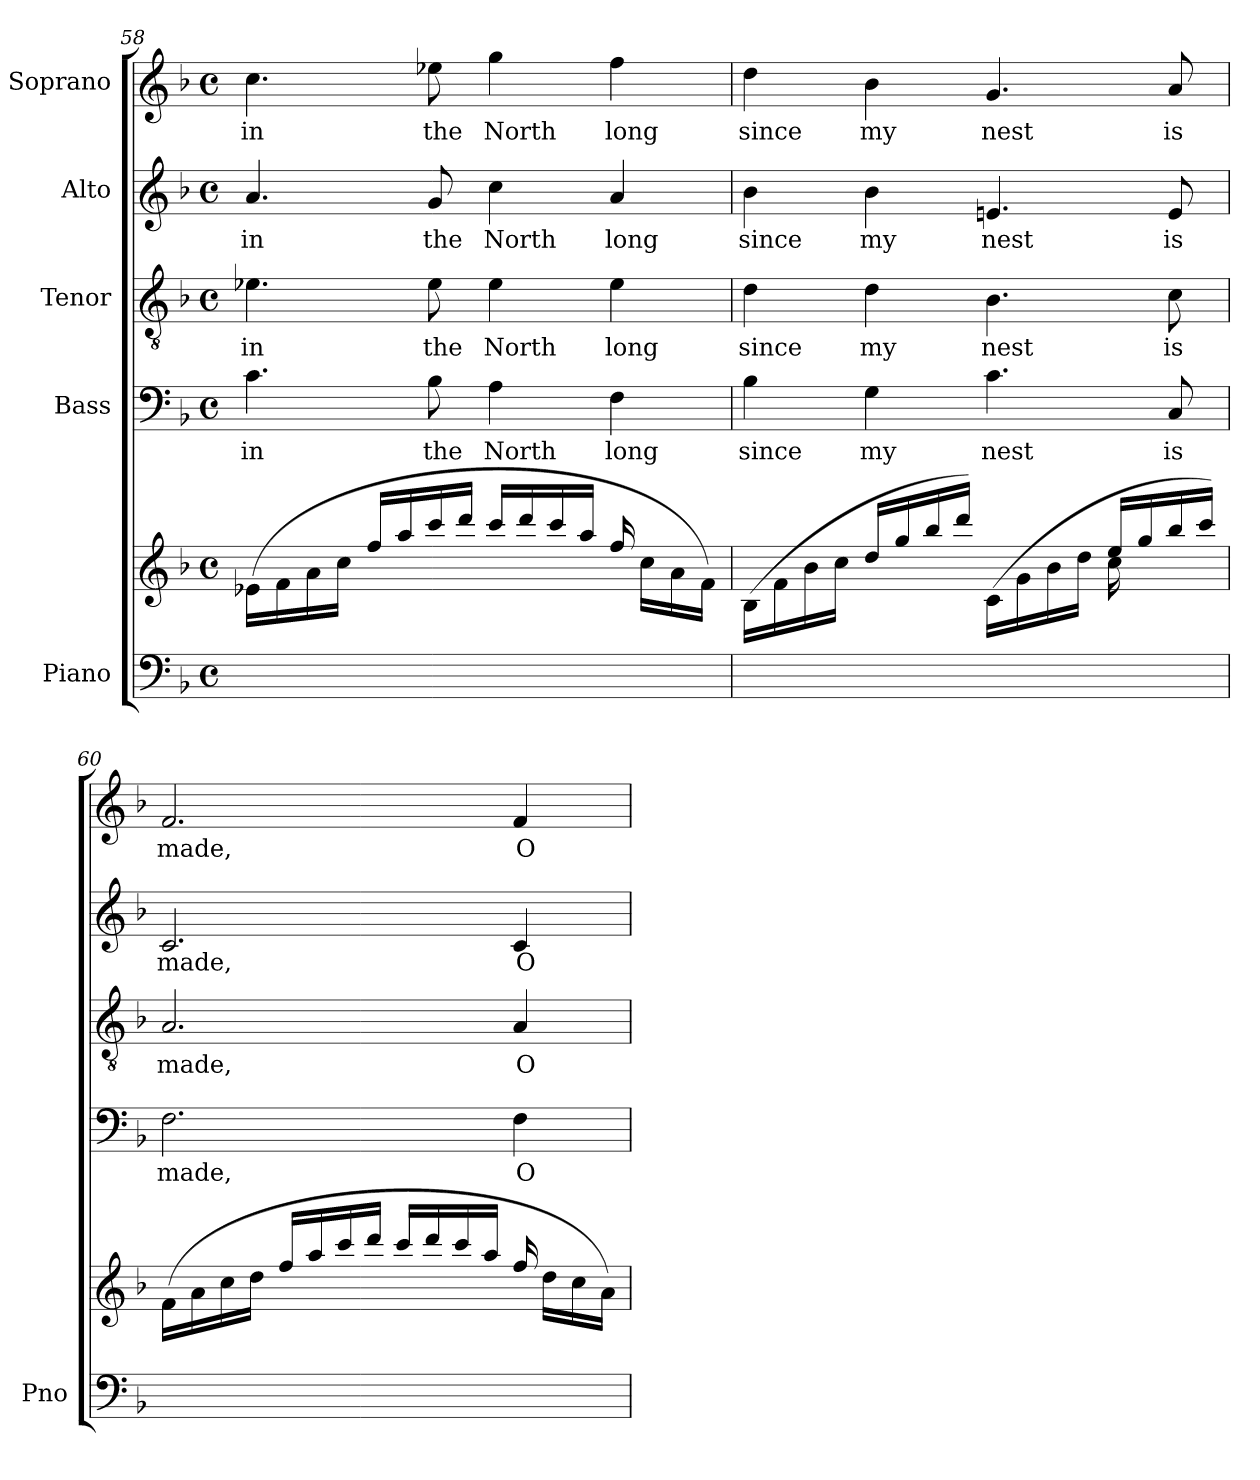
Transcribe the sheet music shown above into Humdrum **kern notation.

**kern	**kern	**kern	**text	**kern	**text	**kern	**text	**kern	**text
*part5	*part5	*part4	*part4	*part3	*part3	*part2	*part2	*part1	*part1
*staff6	*staff5	*staff4	*staff4	*staff3	*staff3	*staff2	*staff2	*staff1	*staff1
*I"Piano	*	*I"Bass	*	*I"Tenor	*	*I"Alto	*	*I"Soprano	*
*I'Pno	*	*	*	*	*	*	*	*	*
*clefF4	*clefG2	*clefF4	*	*clefGv2	*	*clefG2	*	*clefG2	*
*k[b-]	*k[b-]	*k[b-]	*	*k[b-]	*	*k[b-]	*	*k[b-]	*
*M4/4	*M4/4	*M4/4	*	*M4/4	*	*M4/4	*	*M4/4	*
*met(c)	*met(c)	*met(c)	*	*met(c)	*	*met(c)	*	*met(c)	*
=58	=58	=58	=58	=58	=58	=58	=58	=58	=58
!	!	!	!LO:LY:b	!	!LO:LY:b	!	!LO:LY:b	!	!LO:LY:b
1ryy	(16e-X\LL	4.c\	in	4.e-X\	in	4.a/	in	4.cc\	in
.	16f\	.	.	.	.	.	.	.	.
.	16a\	.	.	.	.	.	.	.	.
.	16cc\JJ	.	.	.	.	.	.	.	.
.	16ff/LL	.	.	.	.	.	.	.	.
.	16aa/	.	.	.	.	.	.	.	.
!	!	!	!LO:LY:b	!	!LO:LY:b	!	!LO:LY:b	!	!LO:LY:b
.	16ccc/	8B-\	the	8e-\	the	8g/	the	8ee-X\	the
.	16ddd/JJ	.	.	.	.	.	.	.	.
!	!	!	!LO:LY:b	!	!LO:LY:b	!	!LO:LY:b	!	!LO:LY:b
.	16ccc/LL	4A\	North	4e-\	North	4cc\	North	4gg\	North
.	16ddd/	.	.	.	.	.	.	.	.
.	16ccc/	.	.	.	.	.	.	.	.
.	16aa/JJ	.	.	.	.	.	.	.	.
!	!	!	!LO:LY:b	!	!LO:LY:b	!	!LO:LY:b	!	!LO:LY:b
.	16ff/	4F\	long	4e-\	long	4a/	long	4ff\	long
.	16cc\LL	.	.	.	.	.	.	.	.
.	16a\	.	.	.	.	.	.	.	.
.	16f\JJ)	.	.	.	.	.	.	.	.
!!LO:LB:g=z
=59	=59	=59	=59	=59	=59	=59	=59	=59	=59
*	*^	*	*	*	*	*	*	*	*
!	!	!	!	!LO:LY:b	!	!LO:LY:b	!	!LO:LY:b	!	!LO:LY:b
1ryy	(16B-\LL	2.ryy	4B-\	since	4d\	since	4b-\	since	4dd\	since
.	16f\	.	.	.	.	.	.	.	.	.
.	16b-\	.	.	.	.	.	.	.	.	.
.	16cc\JJ	.	.	.	.	.	.	.	.	.
!	!	!	!	!LO:LY:b	!	!LO:LY:b	!	!LO:LY:b	!	!LO:LY:b
.	16dd/LL	.	4G\	my	4d\	my	4b-\	my	4b-\	my
.	16gg/	.	.	.	.	.	.	.	.	.
.	16bb-/	.	.	.	.	.	.	.	.	.
.	16ddd/JJ)	.	.	.	.	.	.	.	.	.
!	!	!	!	!LO:LY:b	!	!LO:LY:b	!	!LO:LY:b	!	!LO:LY:b
.	(16c\LL	.	4.c\	nest	4.B-\	nest	4.en/	nest	4.g/	nest
.	16g\	.	.	.	.	.	.	.	.	.
.	16b-\	.	.	.	.	.	.	.	.	.
.	16dd\JJ	.	.	.	.	.	.	.	.	.
.	16ee/LL	16cc\	.	.	.	.	.	.	.	.
.	16gg/	8.ryy	.	.	.	.	.	.	.	.
!	!	!	!	!LO:LY:b	!	!LO:LY:b	!	!LO:LY:b	!	!LO:LY:b
.	16bb-/	.	8C/	is	8c\	is	8e/	is	8a/	is
.	16ccc/JJ)	.	.	.	.	.	.	.	.	.
*	*v	*v	*	*	*	*	*	*	*	*
!!LO:PB:g=z
=60	=60	=60	=60	=60	=60	=60	=60	=60	=60
!	!	!	!LO:LY:b	!	!LO:LY:b	!	!LO:LY:b	!	!LO:LY:b
1ryy	(16f\LL	2.F\	made,	2.A/	made,	2.c/	made,	2.f/	made,
.	16a\	.	.	.	.	.	.	.	.
.	16cc\	.	.	.	.	.	.	.	.
.	16dd\JJ	.	.	.	.	.	.	.	.
.	16ff/LL	.	.	.	.	.	.	.	.
.	16aa/	.	.	.	.	.	.	.	.
.	16ccc/	.	.	.	.	.	.	.	.
.	16ddd/JJ	.	.	.	.	.	.	.	.
.	16ccc/LL	.	.	.	.	.	.	.	.
.	16ddd/	.	.	.	.	.	.	.	.
.	16ccc/	.	.	.	.	.	.	.	.
.	16aa/JJ	.	.	.	.	.	.	.	.
!	!	!	!LO:LY:b	!	!LO:LY:b	!	!LO:LY:b	!	!LO:LY:b
.	16ff/	4F\	O	4A/	O	4c/	O	4f/	O
.	16dd\LL	.	.	.	.	.	.	.	.
.	16cc\	.	.	.	.	.	.	.	.
.	16a\JJ)	.	.	.	.	.	.	.	.
=	=	=	=	=	=	=	=	=	=
*-	*-	*-	*-	*-	*-	*-	*-	*-	*-
